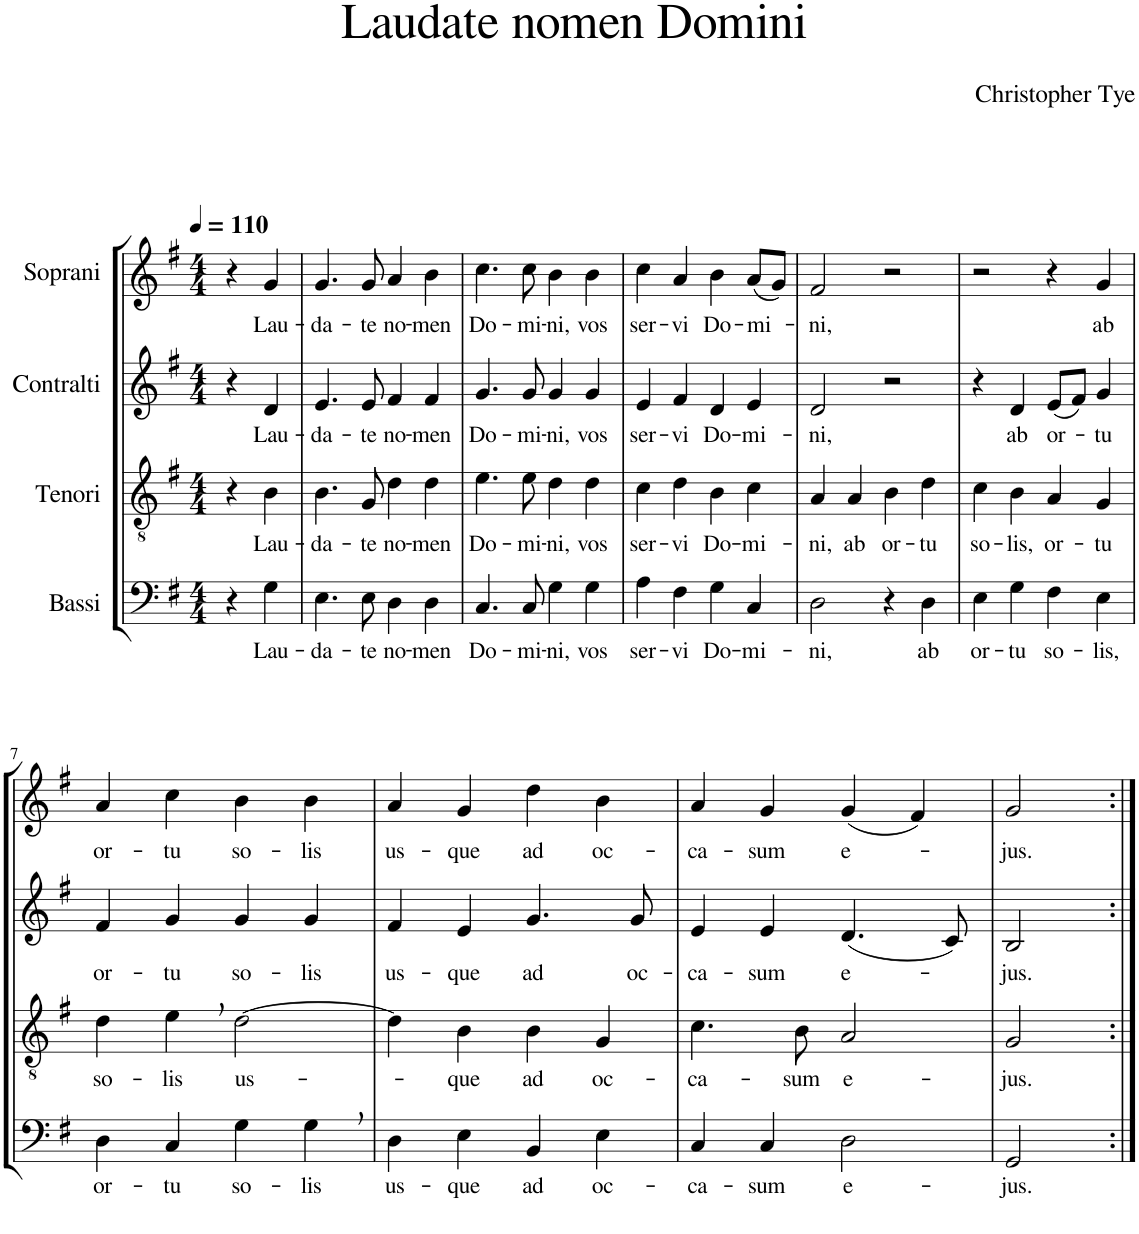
**kern	**text	**kern	**text	**kern	**text	**kern	**text
*part4	*part4	*part3	*part3	*part2	*part2	*part1	*part1
*staff4	*staff4	*staff3	*staff3	*staff2	*staff2	*staff1	*staff1
*I"Bassi	*	*I"Tenori	*	*I"Contralti	*	*I"Soprani	*
*clefF4	*	*clefGv2	*	*clefG2	*	*clefG2	*
*k[f#]	*	*k[f#]	*	*k[f#]	*	*k[f#]	*
*G:	*	*G:	*	*G:	*	*G:	*
*M4/4	*	*M4/4	*	*M4/4	*	*M4/4	*
*MM110	*	*MM110	*	*MM110	*	*MM110	*
=1	=1	=1	=1	=1	=1	=1	=1
4r	.	4r	.	4r	.	4r	.
!	!LO:LY:b	!	!LO:LY:b	!	!LO:LY:b	!	!LO:LY:b
4G\	Lau-	4B\	Lau-	4d/	Lau-	4g/	Lau-
=2	=2	=2	=2	=2	=2	=2	=2
!	!LO:LY:b	!	!LO:LY:b	!	!LO:LY:b	!	!LO:LY:b
4.E\	-da-	4.B\	-da-	4.e/	-da-	4.g/	-da-
!	!LO:LY:b	!	!LO:LY:b	!	!LO:LY:b	!	!LO:LY:b
8E\	-te	8G/	-te	8e/	-te	8g/	-te
!	!LO:LY:b	!	!LO:LY:b	!	!LO:LY:b	!	!LO:LY:b
4D\	no-	4d\	no-	4f#/	no-	4a/	no-
!	!LO:LY:b	!	!LO:LY:b	!	!LO:LY:b	!	!LO:LY:b
4D\	-men	4d\	-men	4f#/	-men	4b\	-men
=3	=3	=3	=3	=3	=3	=3	=3
!	!LO:LY:b	!	!LO:LY:b	!	!LO:LY:b	!	!LO:LY:b
4.C/	Do-	4.e\	Do-	4.g/	Do-	4.cc\	Do-
!	!LO:LY:b	!	!LO:LY:b	!	!LO:LY:b	!	!LO:LY:b
8C/	-mi-	8e\	-mi-	8g/	-mi-	8cc\	-mi-
!	!LO:LY:b	!	!LO:LY:b	!	!LO:LY:b	!	!LO:LY:b
4G\	-ni,	4d\	-ni,	4g/	-ni,	4b\	-ni,
!	!LO:LY:b	!	!LO:LY:b	!	!LO:LY:b	!	!LO:LY:b
4G\	vos	4d\	vos	4g/	vos	4b\	vos
=4	=4	=4	=4	=4	=4	=4	=4
!	!LO:LY:b	!	!LO:LY:b	!	!LO:LY:b	!	!LO:LY:b
4A\	ser-	4c\	ser-	4e/	ser-	4cc\	ser-
!	!LO:LY:b	!	!LO:LY:b	!	!LO:LY:b	!	!LO:LY:b
4F#\	-vi	4d\	-vi	4f#/	-vi	4a/	-vi
!	!LO:LY:b	!	!LO:LY:b	!	!LO:LY:b	!	!LO:LY:b
4G\	Do-	4B\	Do-	4d/	Do-	4b\	Do-
!	!LO:LY:b	!	!LO:LY:b	!	!LO:LY:b	!	!LO:LY:b
4C/	-mi-	4c\	-mi-	4e/	-mi-	(8a/L	-mi-
.	.	.	.	.	.	8g/J)	.
=5	=5	=5	=5	=5	=5	=5	=5
!	!LO:LY:b	!	!LO:LY:b	!	!LO:LY:b	!	!LO:LY:b
2D\	-ni,	4A/	-ni,	2d/	-ni,	2f#/	-ni,
!	!	!	!LO:LY:b	!	!	!	!
.	.	4A/	ab	.	.	.	.
!	!	!	!LO:LY:b	!	!	!	!
4r	.	4B\	or-	2r	.	2r	.
!	!LO:LY:b	!	!LO:LY:b	!	!	!	!
4D\	ab	4d\	-tu	.	.	.	.
=6	=6	=6	=6	=6	=6	=6	=6
!	!LO:LY:b	!	!LO:LY:b	!	!	!	!
4E\	or-	4c\	so-	4r	.	2r	.
!	!LO:LY:b	!	!LO:LY:b	!	!LO:LY:b	!	!
4G\	-tu	4B\	-lis,	4d/	ab	.	.
!	!LO:LY:b	!	!LO:LY:b	!	!LO:LY:b	!	!
4F#\	so-	4A/	or-	(8e/L	or-	4r	.
.	.	.	.	8f#/J)	.	.	.
!	!LO:LY:b	!	!LO:LY:b	!	!LO:LY:b	!	!LO:LY:b
4E\	-lis,	4G/	-tu	4g/	-tu	4g/	ab
!!LO:LB:g=z
=7	=7	=7	=7	=7	=7	=7	=7
!	!LO:LY:b	!	!LO:LY:b	!	!LO:LY:b	!	!LO:LY:b
4D\	or-	4d\	so-	4f#/	or-	4a/	or-
!	!LO:LY:b	!	!LO:LY:b	!	!LO:LY:b	!	!LO:LY:b
4C/	-tu	4e,\	-lis	4g/	-tu	4cc\	-tu
!	!LO:LY:b	!	!LO:LY:b	!	!LO:LY:b	!	!LO:LY:b
4G\	so-	[2d\	us-	4g/	so-	4b\	so-
!	!LO:LY:b	!	!	!	!LO:LY:b	!	!LO:LY:b
4G,\	-lis	.	.	4g/	-lis	4b\	-lis
=8	=8	=8	=8	=8	=8	=8	=8
!	!LO:LY:b	!	!	!	!LO:LY:b	!	!LO:LY:b
4D\	us-	4d\]	.	4f#/	us-	4a/	us-
!	!LO:LY:b	!	!LO:LY:b	!	!LO:LY:b	!	!LO:LY:b
4E\	-que	4B\	-que	4e/	-que	4g/	-que
!	!LO:LY:b	!	!LO:LY:b	!	!LO:LY:b	!	!LO:LY:b
4BB/	ad	4B\	ad	4.g/	ad	4dd\	ad
!	!LO:LY:b	!	!LO:LY:b	!	!	!	!LO:LY:b
4E\	oc-	4G/	oc-	.	.	4b\	oc-
!	!	!	!	!	!LO:LY:b	!	!
.	.	.	.	8g/	oc-	.	.
=9	=9	=9	=9	=9	=9	=9	=9
!	!LO:LY:b	!	!LO:LY:b	!	!LO:LY:b	!	!LO:LY:b
4C/	-ca-	4.c\	-ca-	4e/	-ca-	4a/	-ca-
!	!LO:LY:b	!	!	!	!LO:LY:b	!	!LO:LY:b
4C/	-sum	.	.	4e/	-sum	4g/	-sum
!	!	!	!LO:LY:b	!	!	!	!
.	.	8B\	-sum	.	.	.	.
!	!LO:LY:b	!	!LO:LY:b	!	!LO:LY:b	!	!LO:LY:b
2D\	e-	2A/	e-	(4.d/	e-	(4g/	e-
.	.	.	.	.	.	4f#/)	.
.	.	.	.	8c/)	.	.	.
=10	=10	=10	=10	=10	=10	=10	=10
!	!LO:LY:b	!	!LO:LY:b	!	!LO:LY:b	!	!LO:LY:b
2GG/	-jus.	2G/	-jus.	2B/	-jus.	2g/	-jus.
=:|!	=:|!	=:|!	=:|!	=:|!	=:|!	=:|!	=:|!
*-	*-	*-	*-	*-	*-	*-	*-
